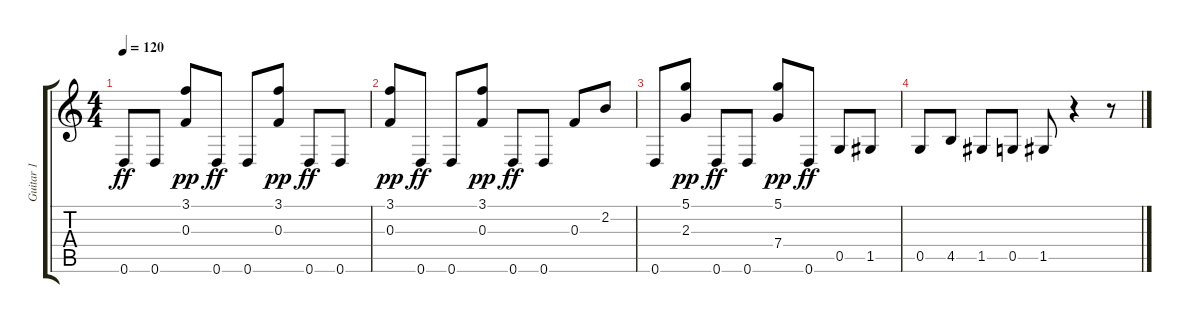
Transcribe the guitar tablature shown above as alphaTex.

\track ("Guitar 1" "Guitar 1") {instrument acousticguitarnylon}
\staff {score tabs}
\tuning (D4 A3 F3 C3 G2 D2) {hide}
\ts (4 4)
\tempo 120
\clef g2
\ks c
0.6.8{dy ff} 0.6.8 (3.1 0.3).8{dy pp} 0.6.8{dy ff} 0.6.8 (3.1 0.3).8{dy pp} 0.6.8{dy ff} 0.6.8 |
(3.1 0.3).8{dy pp} 0.6.8{dy ff} 0.6.8 (3.1 0.3).8{dy pp} 0.6.8{dy ff} 0.6.8 0.3.8 2.2.8 |
0.6.8 (5.1 2.3).8{dy pp} 0.6.8{dy ff} 0.6.8 (5.1 7.4).8{dy pp} 0.6.8{dy ff} 0.5.8 1.5.8 |
0.5.8 4.5.8 1.5.8 0.5.8 1.5.8 r.4 r.8
